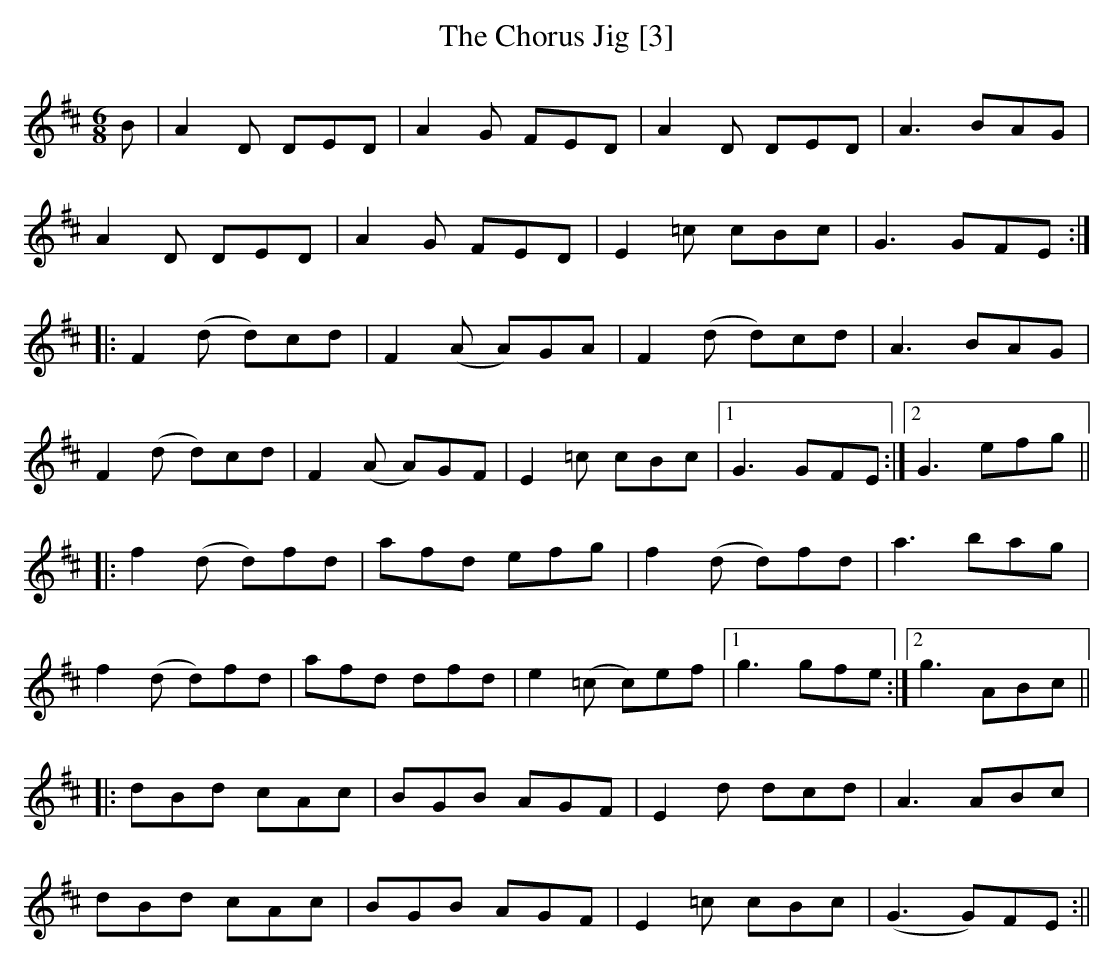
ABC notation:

X:1
T:Chorus Jig [3], The
M:6/8
L:1/8
K:D
B|A2D DED|A2G FED|A2D DED|A3 BAG|
A2D DED|A2G FED|E2=c cBc|G3 GFE:|
|:F2(d d)cd|F2(A A)GA|F2(d d)cd|A3 BAG|
F2(d d)cd|F2(A A)GF|E2=c cBc|1 G3 GFE:|2 G3 efg||
|:f2(d d)fd|afd efg|f2(d d)fd|a3 bag|
f2(d d)fd|afd dfd|e2(=c c)ef|1 g3 gfe:|2 g3 ABc||
|:dBd cAc|BGB AGF|E2d dcd|A3 ABc|
dBd cAc|BGB AGF|E2=c cBc|(G3 G)FE:||
